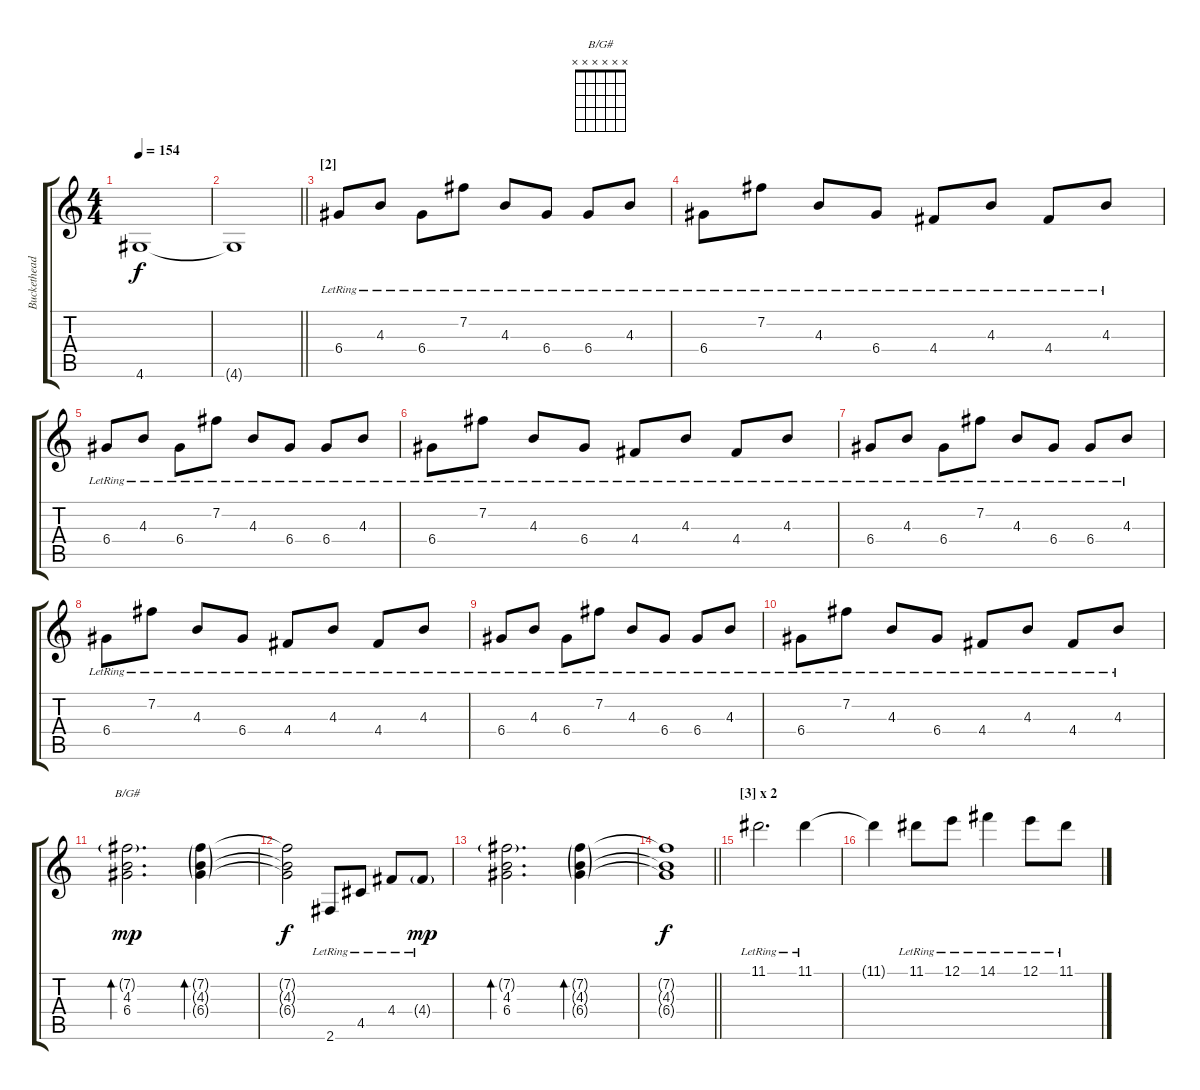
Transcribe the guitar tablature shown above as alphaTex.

\track ("Buckethead" "Buckethead") {instrument acousticguitarnylon}
\staff {score tabs}
\tuning (E4 B3 G3 D3 A2 E2) {hide}
\chord ("B/G#" x x x x x x)
\ts (4 4)
\tempo 154
\clef g2
\ks c
4.6{t}.1{dy f} |
\barLineRight lightlight
4.6{t}.1 |
\section ("" "[2]")
6.4{lr}.8 4.3{lr}.8 6.4{lr}.8 7.2{lr}.8 4.3{lr}.8 6.4{lr}.8 6.4{lr}.8 4.3{lr}.8 |
6.4{lr}.8 7.2{lr}.8 4.3{lr}.8 6.4{lr}.8 4.4{lr}.8 4.3{lr}.8 4.4{lr}.8 4.3{lr}.8 |
6.4{lr}.8 4.3{lr}.8 6.4{lr}.8 7.2{lr}.8 4.3{lr}.8 6.4{lr}.8 6.4{lr}.8 4.3{lr}.8 |
6.4{lr}.8 7.2{lr}.8 4.3{lr}.8 6.4{lr}.8 4.4{lr}.8 4.3{lr}.8 4.4{lr}.8 4.3{lr}.8 |
6.4{lr}.8 4.3{lr}.8 6.4{lr}.8 7.2{lr}.8 4.3{lr}.8 6.4{lr}.8 6.4{lr}.8 4.3{lr}.8 |
6.4{lr}.8 7.2{lr}.8 4.3{lr}.8 6.4{lr}.8 4.4{lr}.8 4.3{lr}.8 4.4{lr}.8 4.3{lr}.8 |
6.4{lr}.8 4.3{lr}.8 6.4{lr}.8 7.2{lr}.8 4.3{lr}.8 6.4{lr}.8 6.4{lr}.8 4.3{lr}.8 |
6.4{lr}.8 7.2{lr}.8 4.3{lr}.8 6.4{lr}.8 4.4{lr}.8 4.3{lr}.8 4.4{lr}.8 4.3{lr}.8 |
(7.2{g} 4.3 6.4).2{d bd 120 ch "B/G#" dy mp} (7.2{g} 4.3{g} 6.4{g}).4{bd 120} |
(7.2{t} 4.3{t} 6.4{t}).2{dy f} 2.6{lr}.8 4.5{lr}.8 4.4{lr}.8 4.4{g lr}.8{dy mp} |
(7.2{g} 4.3 6.4).2{d bd 120} (7.2{g} 4.3{g} 6.4{g}).4{bd 120} |
\barLineRight lightlight
(7.2{t} 4.3{t} 6.4{t}).1{dy f} |
\section ("" "[3] x 2")
11.1{lr}.2{d} 11.1{lr}.4 |
11.1{t}.4 11.1{lr}.8 12.1{lr}.8 14.1{lr}.4 12.1{lr}.8 11.1{lr}.8
